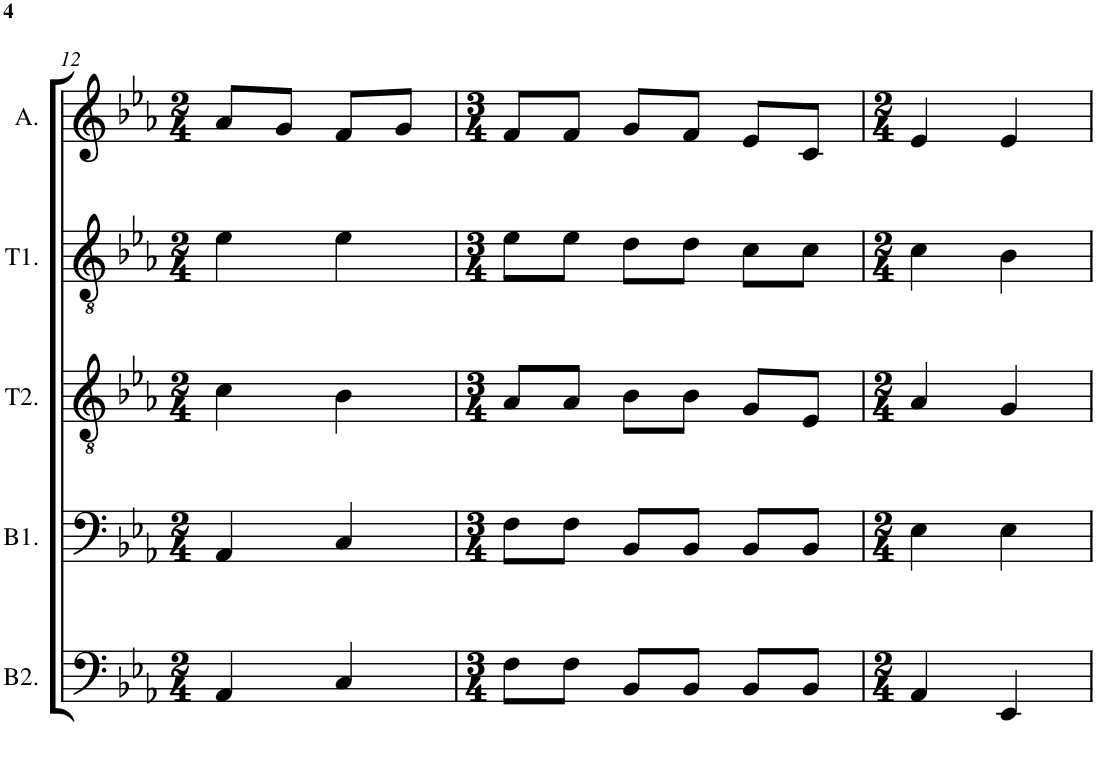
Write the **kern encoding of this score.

**kern	**kern	**kern	**kern	**kern
*part5	*part4	*part3	*part2	*part1
*staff5	*staff4	*staff3	*staff2	*staff1
*I"Bass 2	*I"Bass 1	*I"Tenor 2	*I"Tenor 1	*I"Alto
*I'B2.	*I'B1.	*I'T2.	*I'T1.	*I'A.
!!LO:PB:g=z
*clefF4	*clefF4	*clefGv2	*clefGv2	*clefG2
*k[b-e-a-]	*k[b-e-a-]	*k[b-e-a-]	*k[b-e-a-]	*k[b-e-a-]
*E-:	*E-:	*E-:	*E-:	*E-:
*M2/4	*M2/4	*M2/4	*M2/4	*M2/4
=12	=12	=12	=12	=12
4AA-/	4AA-/	4c\	4e-\	8a-/L
.	.	.	.	8g/J
4C/	4C/	4B-\	4e-\	8f/L
.	.	.	.	8g/J
=13	=13	=13	=13	=13
*M3/4	*M3/4	*M3/4	*M3/4	*M3/4
8F\L	8F\L	8A-/L	8e-\L	8f/L
8F\J	8F\J	8A-/J	8e-\J	8f/J
8BB-/L	8BB-/L	8B-\L	8d\L	8g/L
8BB-/J	8BB-/J	8B-\J	8d\J	8f/J
8BB-/L	8BB-/L	8G/L	8c\L	8e-/L
8BB-/J	8BB-/J	8E-/J	8c\J	8c/J
=14	=14	=14	=14	=14
*M2/4	*M2/4	*M2/4	*M2/4	*M2/4
4AA-/	4E-\	4A-/	4c\	4e-/
4EE-/	4E-\	4G/	4B-\	4e-/
=	=	=	=	=
*-	*-	*-	*-	*-
